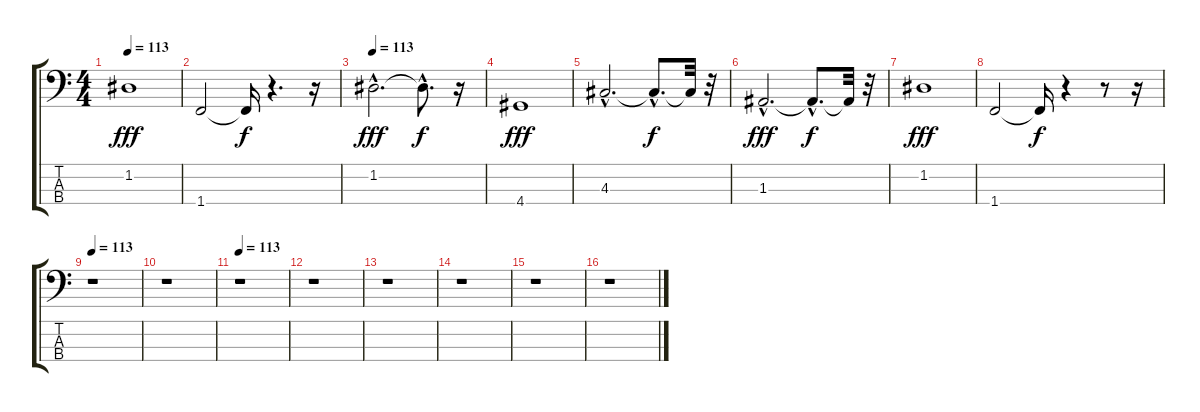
\track "" {instrument electricbassfinger}
\staff {score tabs}
\tuning (G2 D2 A1 E1) {hide}
\ts (4 4)
\tempo 113
\clef f4
\ks c
1.2.1{dy fff} |
1.4.2 1.4{t}.16{dy f} r.4{d} r.16 |
\tempo 113
1.2{hac}.2{d dy fff} 1.2{hac t}.8{d dy f} r.16 |
4.4.1{dy fff} |
4.3{hac}.2{d} 4.3{hac t}.8{d dy f} 4.3{t}.32 r.32 |
1.3{hac}.2{d dy fff} 1.3{hac t}.8{d dy f} 1.3{t}.32 r.32 |
1.2.1{dy fff} |
1.4.2 1.4{t}.16{dy f} r.4 r.8 r.16 |
\tempo 113
r.1 |
r.1 |
\tempo 113
r.1 |
r.1 |
r.1 |
r.1 |
r.1 |
r.1
